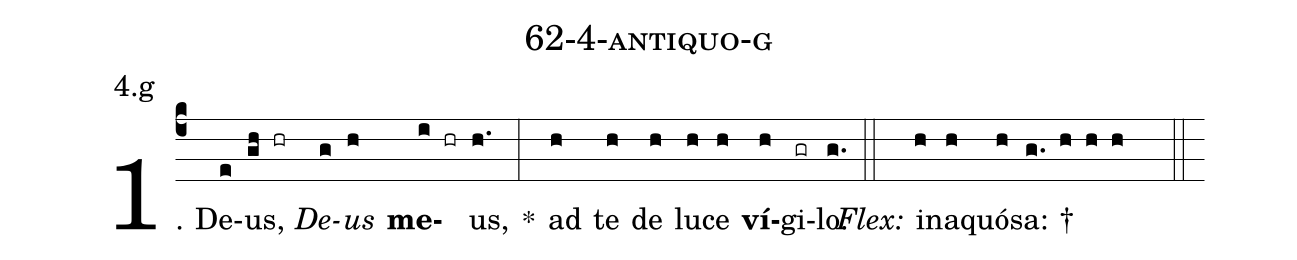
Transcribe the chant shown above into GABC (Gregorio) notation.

name: 62-4-antiquo-g;
annotation: 4.g;
%%
(c4)1. De(e)us,(gh hr) <i>De</i>(g)<i>us</i>(h) <b>me</b>(i hr)us,(h.) *(:) ad(h) te(h) de(h) lu(h)ce(h) <b>ví</b>(h)gi(gr)lo.(g.) (::)
<i>Flex:</i>()  in(h)a(h)quó(h)sa: †(g. h h h  ::)
